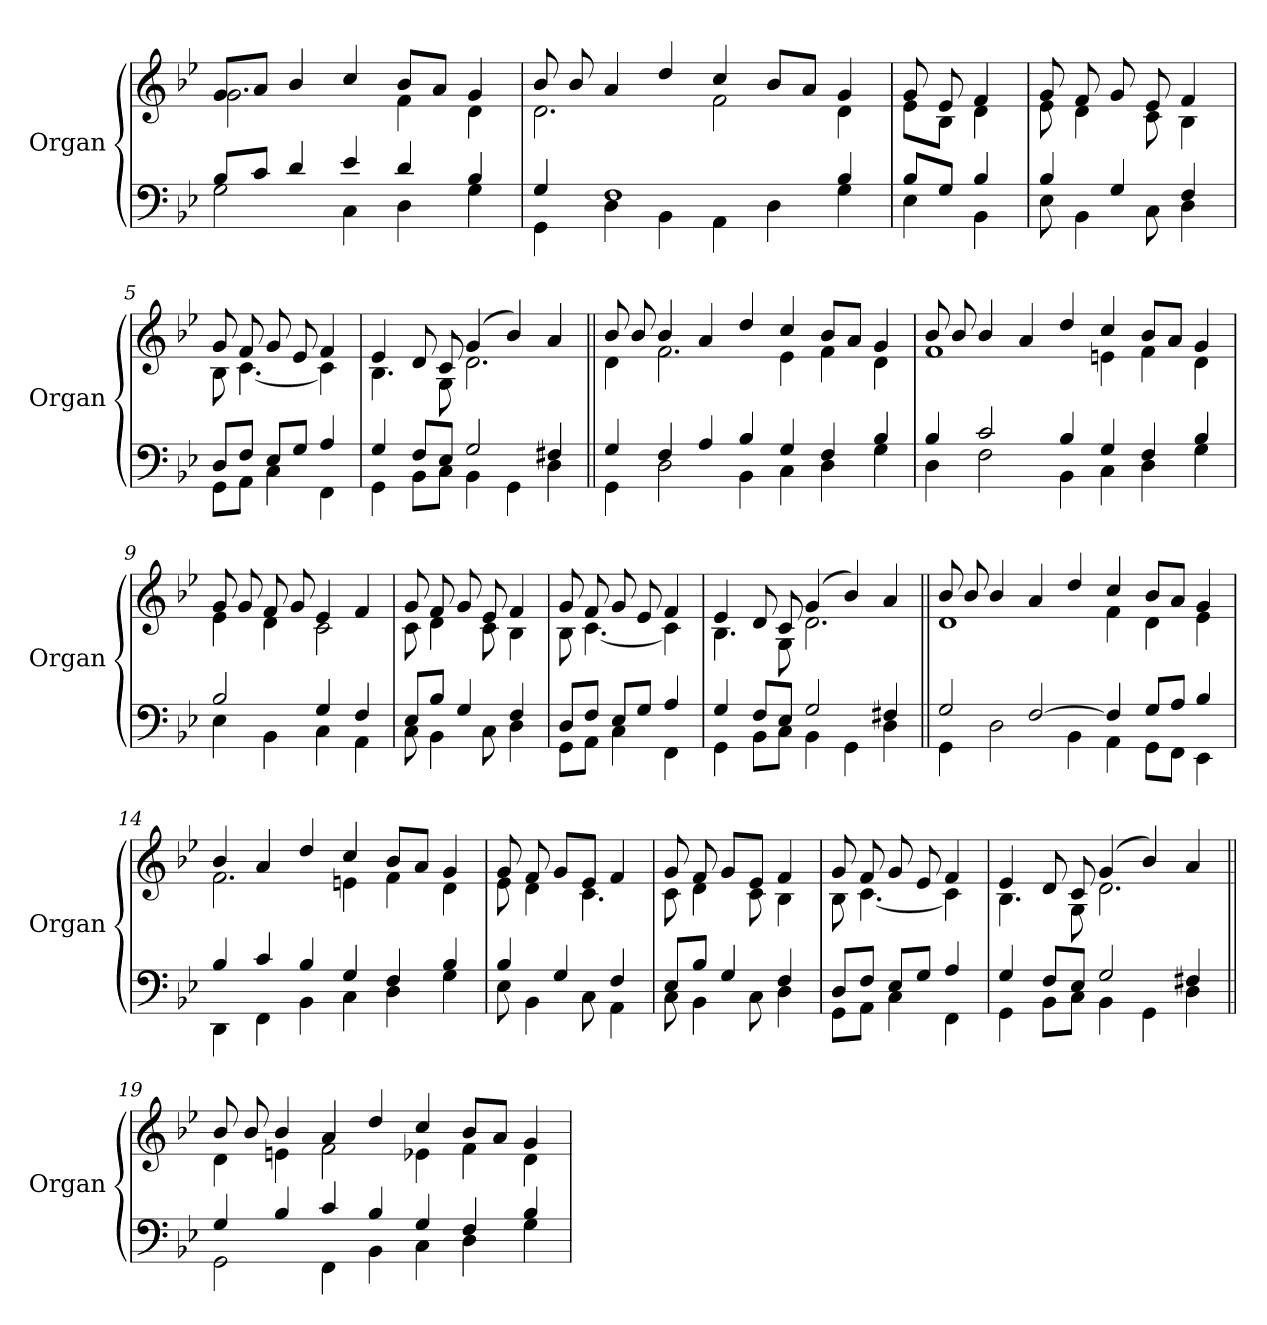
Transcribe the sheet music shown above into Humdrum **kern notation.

**kern	**kern
*part1	*part1
*staff2	*staff1
*I"Organ	*
*I'Organ	*
*clefF4	*clefG2
*k[b-e-]	*k[b-e-]
=1	=1
*^	*^
8B-/L	2G\	8g/L	2.g\
8c/J	.	8a/J	.
4d/	.	4b-/	.
4e-/	4C\	4cc/	.
4d/	4D\	8b-/L	4f\
.	.	8a/J	.
4B-/	4G\	4g/	4d\
=2	=2	=2	=2
4G/	4GG\	8b-/	2.d\
.	.	8b-/	.
1F	4D\	4a/	.
.	4BB-\	4dd/	.
.	4AA\	4cc/	2f\
.	4D\	8b-/L	.
.	.	8a/J	.
4B-/	4G\	4g/	4d\
=3	=3	=3	=3
8B-/L	4E-\	8g/	8e-\L
8G/J	.	8e-/	8B-\J
4B-/	4BB-\	4f/	4d\
=4	=4	=4	=4
4B-/	8E-\	8g/	8e-\
.	4BB-\	8f/	4d\
4G/	.	8g/	.
.	8C\	8e-/	8c\
4F/	4D\	4f/	4B-\
=5	=5	=5	=5
8D/L	8GG\L	8g/	8B-\
8F/J	8AA\J	8f/	[<4.c\
8E-/L	4C\	8g/	.
8G/J	.	8e-/	.
4A/	4FF\	4f/	4c\]
=6	=6	=6	=6
4G/	4GG\	4e-/	4.B-\
8F/L	8BB-\L	8d/	.
8E-/J	8C\J	8c/	8G\
2G/	4BB-\	(>4g/	2.d\
.	4GG\	4b-/)	.
4F#X/	4D\	4a/	.
=7||	=7||	=7||	=7||
4G/	4GG\	8b-/	4d\
.	.	8b-/	.
4F/	2D\	4b-/	2.f\
4A/	.	4a/	.
4B-/	4BB-\	4dd/	.
4G/	4C\	4cc/	4e-\
4F/	4D\	8b-/L	4f\
.	.	8a/J	.
4B-/	4G\	4g/	4d\
=8	=8	=8	=8
4B-/	4D\	8b-/	1f
.	.	8b-/	.
2c/	2F\	4b-/	.
.	.	4a/	.
4B-/	4BB-\	4dd/	.
4G/	4C\	4cc/	4en\
4F/	4D\	8b-/L	4f\
.	.	8a/J	.
4B-/	4G\	4g/	4d\
=9	=9	=9	=9
2B-/	4E-\	8g/	4e-\
.	.	8g/	.
.	4BB-\	8f/	4d\
.	.	8g/	.
4G/	4C\	4e-/	2c\
4F/	4AA\	4f/	.
=10	=10	=10	=10
8E-/L	8C\	8g/	8c\
8B-/J	4BB-\	8f/	4d\
4G/	.	8g/	.
.	8C\	8e-/	8c\
4F/	4D\	4f/	4B-\
=11	=11	=11	=11
8D/L	8GG\L	8g/	8B-\
8F/J	8AA\J	8f/	[<4.c\
8E-/L	4C\	8g/	.
8G/J	.	8e-/	.
4A/	4FF\	4f/	4c\]
=12	=12	=12	=12
4G/	4GG\	4e-/	4.B-\
8F/L	8BB-\L	8d/	.
8E-/J	8C\J	8c/	8G\
2G/	4BB-\	(>4g/	2.d\
.	4GG\	4b-/)	.
4F#X/	4D\	4a/	.
=13||	=13||	=13||	=13||
2G/	4GG\	8b-/	1d
.	.	8b-/	.
.	2D\	4b-/	.
[>2F/	.	4a/	.
.	4BB-\	4dd/	.
4F/]	4AA\	4cc/	4f\
8G/L	8GG\L	8b-/L	4d\
8A/J	8FF\J	8a/J	.
4B-/	4EE-\	4g/	4e-\
=14	=14	=14	=14
4B-/	4DD\	4b-/	2.f\
4c/	4FF\	4a/	.
4B-/	4BB-\	4dd/	.
4G/	4C\	4cc/	4en\
4F/	4D\	8b-/L	4f\
.	.	8a/J	.
4B-/	4G\	4g/	4d\
=15	=15	=15	=15
4B-/	8E-\	8g/	8e-\
.	4BB-\	8f/	4d\
4G/	.	8g/L	.
.	8C\	8e-/J	4.c\
4F/	4AA\	4f/	.
=16	=16	=16	=16
8E-/L	8C\	8g/	8c\
8B-/J	4BB-\	8f/	4d\
4G/	.	8g/L	.
.	8C\	8e-/J	8c\
4F/	4D\	4f/	4B-\
=17	=17	=17	=17
8D/L	8GG\L	8g/	8B-\
8F/J	8AA\J	8f/	[<4.c\
8E-/L	4C\	8g/	.
8G/J	.	8e-/	.
4A/	4FF\	4f/	4c\]
=18	=18	=18	=18
4G/	4GG\	4e-/	4.B-\
8F/L	8BB-\L	8d/	.
8E-/J	8C\J	8c/	8G\
2G/	4BB-\	(>4g/	2.d\
.	4GG\	4b-/)	.
4F#X/	4D\	4a/	.
=19||	=19||	=19||	=19||
4G/	2GG\	8b-/	4d\
.	.	8b-/	.
4B-/	.	4b-/	4en\
4c/	4FF\	4a/	2f\
4B-/	4BB-\	4dd/	.
4G/	4C\	4cc/	4e-X\
4F/	4D\	8b-/L	4f\
.	.	8a/J	.
4B-/	4G\	4g/	4d\
*v	*v	*	*
*	*v	*v
=	=
*-	*-
